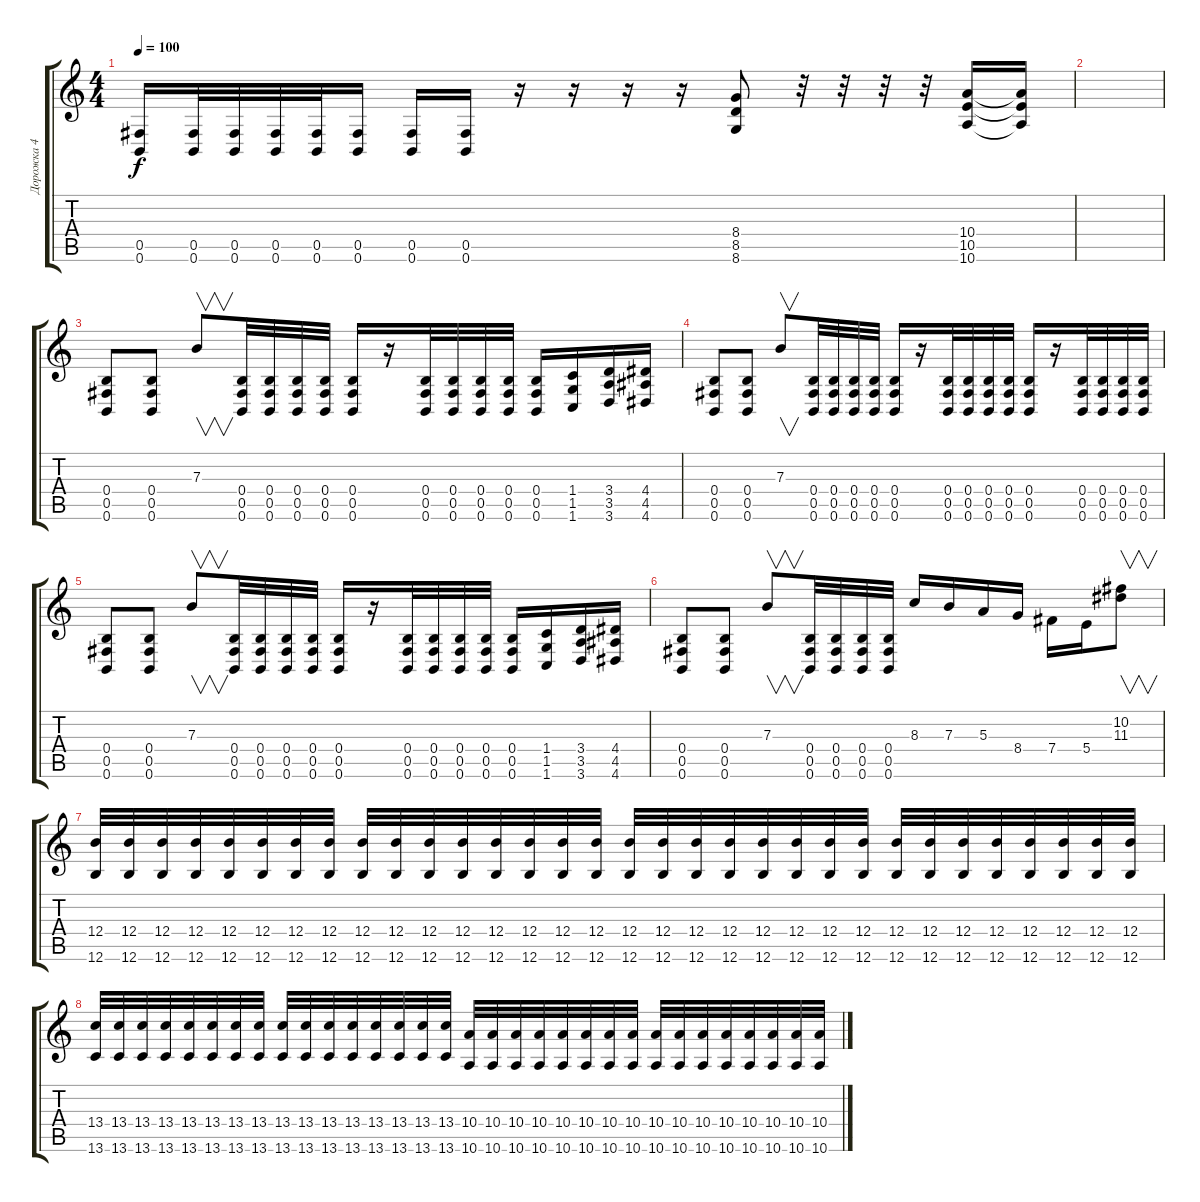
\track ("Дорожка 4" "Дорожка 4") {instrument overdrivenguitar}
\staff {score tabs}
\tuning (Db4 Ab3 E3 B2 Gb2 B1) {hide}
\ts (4 4)
\tempo 100
\clef g2
\ks c
(0.5 0.6).16{dy f} (0.5 0.6).32 (0.5 0.6).32 (0.5 0.6).32 (0.5 0.6).32 (0.5 0.6).16 (0.5 0.6).16 (0.5 0.6).16 r.16 r.16 r.16 r.16 (8.4 8.5 8.6).8 r.32 r.32 r.32 r.32 (10.4 10.5 10.6).16 (10.4{t} 10.5{t} 10.6{t}).16 |
|
(0.4 0.5 0.6).8{balance 12 instrument overdrivenguitar} (0.4 0.5 0.6).8 7.3.8{v} (0.4 0.5 0.6).32 (0.4 0.5 0.6).32 (0.4 0.5 0.6).32 (0.4 0.5 0.6).32 (0.4 0.5 0.6).16 r.16 (0.4 0.5 0.6).32 (0.4 0.5 0.6).32 (0.4 0.5 0.6).32 (0.4 0.5 0.6).32 (0.4 0.5 0.6).16 (1.4 1.5 1.6).16 (3.4 3.5 3.6).16 (4.4 4.5 4.6).16 |
(0.4 0.5 0.6).8 (0.4 0.5 0.6).8 7.3.8{v} (0.4 0.5 0.6).32 (0.4 0.5 0.6).32 (0.4 0.5 0.6).32 (0.4 0.5 0.6).32 (0.4 0.5 0.6).16 r.16 (0.4 0.5 0.6).32 (0.4 0.5 0.6).32 (0.4 0.5 0.6).32 (0.4 0.5 0.6).32 (0.4 0.5 0.6).16 r.16 (0.4 0.5 0.6).32 (0.4 0.5 0.6).32 (0.4 0.5 0.6).32 (0.4 0.5 0.6).32 |
(0.4 0.5 0.6).8 (0.4 0.5 0.6).8 7.3.8{v} (0.4 0.5 0.6).32 (0.4 0.5 0.6).32 (0.4 0.5 0.6).32 (0.4 0.5 0.6).32 (0.4 0.5 0.6).16 r.16 (0.4 0.5 0.6).32 (0.4 0.5 0.6).32 (0.4 0.5 0.6).32 (0.4 0.5 0.6).32 (0.4 0.5 0.6).16 (1.4 1.5 1.6).16 (3.4 3.5 3.6).16 (4.4 4.5 4.6).16 |
(0.4 0.5 0.6).8 (0.4 0.5 0.6).8 7.3.8{v} (0.4 0.5 0.6).32 (0.4 0.5 0.6).32 (0.4 0.5 0.6).32 (0.4 0.5 0.6).32 8.3.16 7.3.16 5.3.16 8.4.16 7.4.16 5.4.16 (10.2 11.3).8{v} |
(12.4 12.6).32 (12.4 12.6).32 (12.4 12.6).32 (12.4 12.6).32 (12.4 12.6).32 (12.4 12.6).32 (12.4 12.6).32 (12.4 12.6).32 (12.4 12.6).32 (12.4 12.6).32 (12.4 12.6).32 (12.4 12.6).32 (12.4 12.6).32 (12.4 12.6).32 (12.4 12.6).32 (12.4 12.6).32 (12.4 12.6).32 (12.4 12.6).32 (12.4 12.6).32 (12.4 12.6).32 (12.4 12.6).32 (12.4 12.6).32 (12.4 12.6).32 (12.4 12.6).32 (12.4 12.6).32 (12.4 12.6).32 (12.4 12.6).32 (12.4 12.6).32 (12.4 12.6).32 (12.4 12.6).32 (12.4 12.6).32 (12.4 12.6).32 |
(13.4 13.6).32 (13.4 13.6).32 (13.4 13.6).32 (13.4 13.6).32 (13.4 13.6).32 (13.4 13.6).32 (13.4 13.6).32 (13.4 13.6).32 (13.4 13.6).32 (13.4 13.6).32 (13.4 13.6).32 (13.4 13.6).32 (13.4 13.6).32 (13.4 13.6).32 (13.4 13.6).32 (13.4 13.6).32 (10.4 10.6).32 (10.4 10.6).32 (10.4 10.6).32 (10.4 10.6).32 (10.4 10.6).32 (10.4 10.6).32 (10.4 10.6).32 (10.4 10.6).32 (10.4 10.6).32 (10.4 10.6).32 (10.4 10.6).32 (10.4 10.6).32 (10.4 10.6).32 (10.4 10.6).32 (10.4 10.6).32 (10.4 10.6).32
